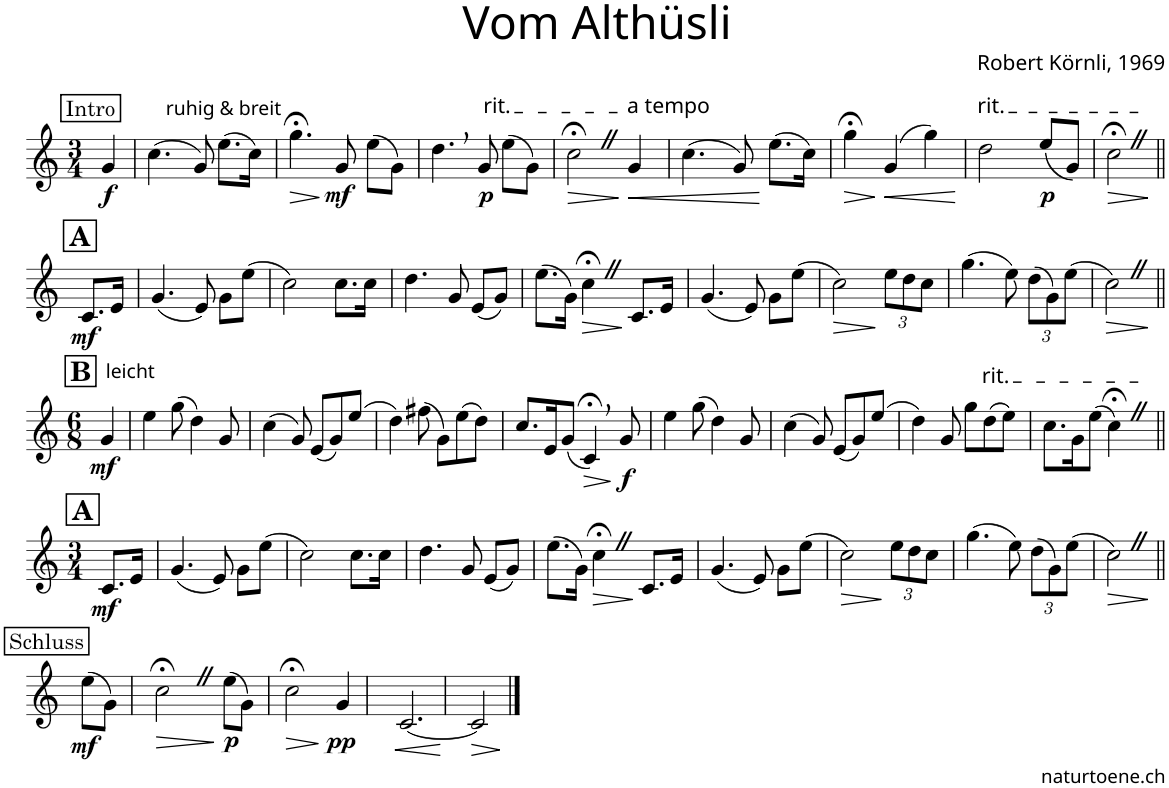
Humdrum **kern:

**kern	**dynam
*part1	*part1
*staff1	*staff1
*I"Alphorn	*
*I'Alphn.	*
*clefG2	*
*Trd4c6	*
*k[]	*
*M3/4	*
!!LO:REH:place=s1:a:cj:fs=11:t=Intro
=	=
!LO:TX:a:t=ruhig & breit	!
!	!LO:DY:b
4g/	f
=1	=1
(4.cc\	.
8g/)	.
(8.ee\L	.
16cc\Jk)	.
=2	=2
!	!LO:HP:b
4.gg;<\	>
!	!LO:DY:n=1:b
8g/	] mf
(8ee\L	.
8g\J)	.
=3	=3
4.dd,\	.
!LO:TX:a:t=rit.	!
!	!LO:DY:b
8g/	p
(8ee\L	.
8g\J)	.
=4	=4
!	!LO:HP:b
2cc;<Z\	>
!LO:TX:a:t=a tempo	!
!	!LO:HP:n=1:b
4g/	] <
=5	=5
(4.cc\	.
8g/)	.
(8.ee\L	[
16cc\Jk)	.
=6	=6
!	!LO:HP:b
4gg;<\	>
!	!LO:HP:n=1:b
(4g/	] <
4gg\)	.
.	[
=7	=7
!LO:TX:a:t=rit.	!
2dd\	.
!	!LO:DY:b
(8ee/L	p
8g/J)	.
=8	=8
!	!LO:HP:b
2cc;<Z\	>
.	]
!!LO:LB:g=z
=8X1||	=8X1||
!!LO:REH:place=s1:a:B:cj:fs=14:t=A
!	!LO:DY:b
8.c/L	mf
16e/Jk	.
=9	=9
(4.g/	.
8e/)	.
8g\L	.
(8ee\J	.
=10	=10
2cc\)	.
8.cc\L	.
16cc\Jk	.
=11	=11
4.dd\	.
8g/	.
(8e/L	.
8g/J)	.
=12	=12
(8.ee\L	.
16g\Jk)	.
!	!LO:HP:b
4cc;<Z\	>
8.c/L	]
16e/Jk	.
=13	=13
(4.g/	.
8e/)	.
8g\L	.
(8ee\J	.
=14	=14
!	!LO:HP:b
2cc\)	>
*Xbrackettup	*
12ee\L	]
12dd\	.
12cc\J	.
=15	=15
(4.gg\	.
8ee\)	.
(12dd\L	.
12g\)	.
(12ee\J	.
=16	=16
!	!LO:HP:b
2ccZ\)	>
.	]
!!LO:LB:g=z
=16X2||	=16X2||
!!LO:REH:place=s1:a:B:cj:fs=14:t=B
*M6/8	*
!LO:TX:a:t=leicht	!
!	!LO:DY:b
4g/	mf
=17	=17
4ee\	.
(8gg\	.
4dd\)	.
8g/	.
=18	=18
(4cc\	.
8g/)	.
(8e/L	.
8g/)	.
(8ee/J	.
=19	=19
4dd\)	.
(8ff#X\	.
8g\L)	.
(8ee\	.
8dd\J)	.
=20	=20
8.cc/L	.
16e/K	.
(8g/J	.
!	!LO:HP:b
4c;<,/)	>
!	!LO:DY:n=1:b
8g/	] f
=21	=21
4ee\	.
(8gg\	.
4dd\)	.
8g/	.
=22	=22
(4cc\	.
8g/)	.
(8e/L	.
8g/)	.
(8ee/J	.
=23	=23
4dd\)	.
8g/	.
8gg\L	.
!LO:TX:a:t=rit.	!
(8dd\	.
8ee\J)	.
=24	=24
8.cc\L	.
16g\K	.
(8ee\J	.
4cc;<Z\)	.
!!LO:LB:g=z
=24X3||	=24X3||
!!LO:REH:place=s1:a:B:cj:fs=14:t=A
*M3/4	*
!	!LO:DY:b
8.c/L	mf
16e/Jk	.
=25	=25
(4.g/	.
8e/)	.
8g\L	.
(8ee\J	.
=26	=26
2cc\)	.
8.cc\L	.
16cc\Jk	.
=27	=27
4.dd\	.
8g/	.
(8e/L	.
8g/J)	.
=28	=28
(8.ee\L	.
16g\Jk)	.
!	!LO:HP:b
4cc;<Z\	>
8.c/L	]
16e/Jk	.
=29	=29
(4.g/	.
8e/)	.
8g\L	.
(8ee\J	.
=30	=30
!	!LO:HP:b
2cc\)	>
12ee\L	]
12dd\	.
12cc\J	.
=31	=31
(4.gg\	.
8ee\)	.
(12dd\L	.
12g\)	.
(12ee\J	.
=32	=32
!	!LO:HP:b
2ccZ\)	>
.	]
!!LO:LB:g=z
!!LO:REH:place=s1:a:cj:fs=11:t=Schluss
=32X4||	=32X4||
!	!LO:DY:b
(8ee\L	mf
8g\J)	.
=33	=33
!	!LO:HP:b
2cc;<Z\	>
!	!LO:DY:n=1:b
(8ee\L	] p
8g\J)	.
=34	=34
!	!LO:HP:b
2cc;<\	>
!	!LO:DY:n=1:b
4g/	] pp
=35	=35
!	!LO:HP:b
[2.c/	<
.	[
=36	=36
!	!LO:HP:b
2c/]	>
.	]
==	==
*-	*-
